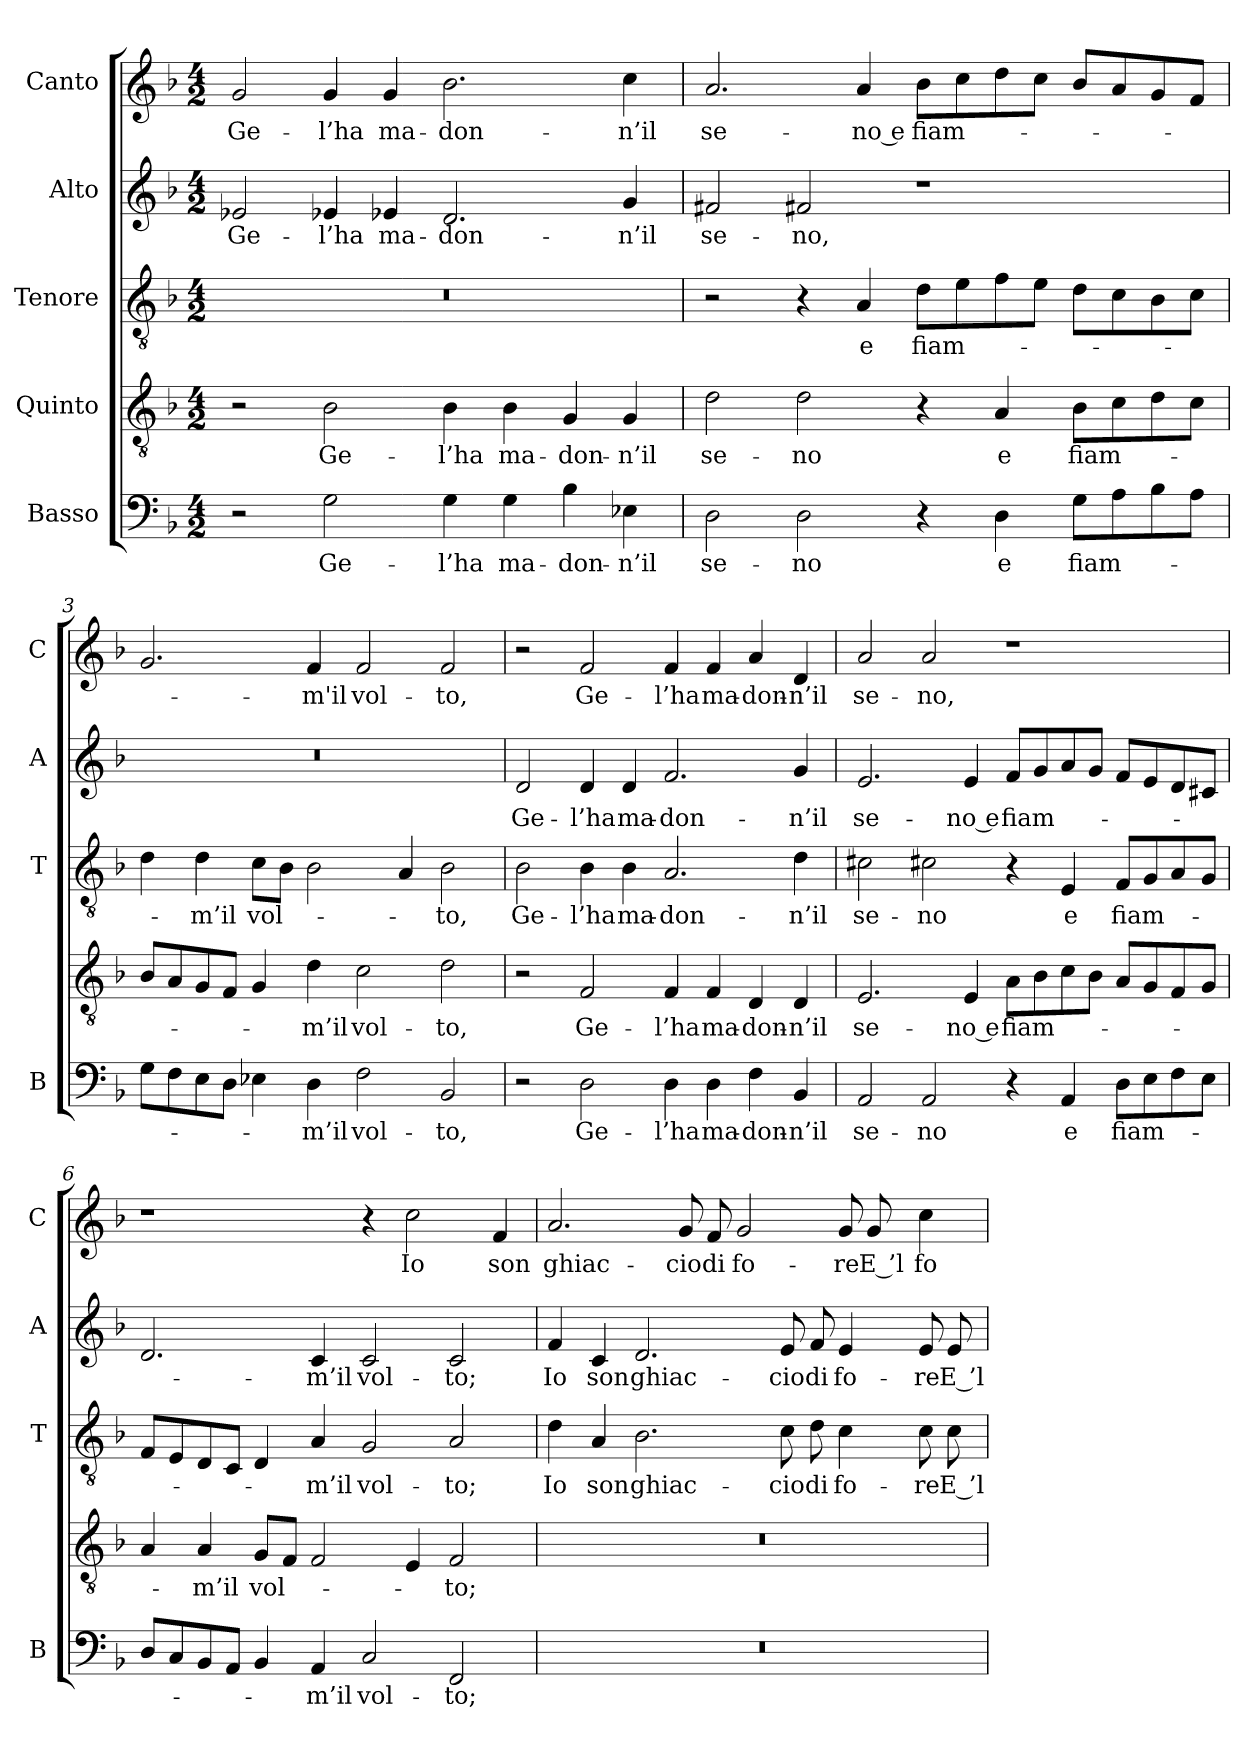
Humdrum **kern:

**kern	**text	**kern	**text	**kern	**text	**kern	**text	**kern	**text
*part5	*part5	*part4	*part4	*part3	*part3	*part2	*part2	*part1	*part1
*staff5	*staff5	*staff4	*staff4	*staff3	*staff3	*staff2	*staff2	*staff1	*staff1
*I"Basso	*	*I"Quinto	*	*I"Tenore	*	*I"Alto	*	*I"Canto	*
*I'B	*	*	*	*I'T	*	*I'A	*	*I'C	*
*clefF4	*	*clefGv2	*	*clefGv2	*	*clefG2	*	*clefG2	*
*k[b-]	*	*k[b-]	*	*k[b-]	*	*k[b-]	*	*k[b-]	*
*M4/2	*	*M4/2	*	*M4/2	*	*M4/2	*	*M4/2	*
=1	=1	=1	=1	=1	=1	=1	=1	=1	=1
2r	.	2r	.	0r	.	2e-X	Ge-	2g	Ge-
2G	Ge-	2B-	Ge-	.	.	4e-X	-l’ha	4g	-l’ha
.	.	.	.	.	.	4e-X	ma-	4g	ma-
4G	-l’ha	4B-	-l’ha	.	.	2.d	-don-	2.b-	-don-
4G	ma-	4B-	ma-	.	.	.	.	.	.
4B-	-don-	4G	-don-	.	.	.	.	.	.
4E-X	-n’il	4G	-n’il	.	.	4g	-n’il	4cc	-n’il
=2	=2	=2	=2	=2	=2	=2	=2	=2	=2
2D	se-	2d	se-	2r	.	2f#X	se-	2.a	se-
2D	-no	2d	-no	4r	.	2f#X	-no,	.	.
.	.	.	.	4A	e	.	.	4a	-no e
4r	.	4r	.	8dL	fiam-	1r	.	8b-L	fiam-
.	.	.	.	8e	.	.	.	8cc	.
4D	e	4A	e	8f	.	.	.	8dd	.
.	.	.	.	8eJ	.	.	.	8ccJ	.
8GL	fiam-	8B-L	fiam-	8dL	.	.	.	8b-L	.
8A	.	8c	.	8c	.	.	.	8a	.
8B-	.	8d	.	8B-	.	.	.	8g	.
8AJ	.	8cJ	.	8cJ	.	.	.	8fJ	.
=3	=3	=3	=3	=3	=3	=3	=3	=3	=3
8GL	.	8B-L	.	4d	.	0r	.	2.g	.
8F	.	8A	.	.	.	.	.	.	.
8E	.	8G	.	4d	-m’il	.	.	.	.
8DJ	.	8FJ	.	.	.	.	.	.	.
4E-X	.	4G	.	8cL	vol-	.	.	.	.
.	.	.	.	8B-J	.	.	.	.	.
4D	-m’il	4d	-m’il	2B-	.	.	.	4f	-m'il
2F	vol-	2c	vol-	.	.	.	.	2f	vol-
.	.	.	.	4A	.	.	.	.	.
2BB-	-to,	2d	-to,	2B-	-to,	.	.	2f	-to,
=4	=4	=4	=4	=4	=4	=4	=4	=4	=4
2r	.	2r	.	2B-	Ge-	2d	Ge-	2r	.
2D	Ge-	2F	Ge-	4B-	-l’ha	4d	-l’ha	2f	Ge-
.	.	.	.	4B-	ma-	4d	ma-	.	.
4D	-l’ha	4F	-l’ha	2.A	-don-	2.f	-don-	4f	-l’ha
4D	ma-	4F	ma-	.	.	.	.	4f	ma-
4F	-don-	4D	-don-	.	.	.	.	4a	-don-
4BB-	-n’il	4D	-n’il	4d	-n’il	4g	-n’il	4d	-n’il
=5	=5	=5	=5	=5	=5	=5	=5	=5	=5
2AA	se-	2.E	se-	2c#X	se-	2.e	se-	2a	se-
2AA	-no	.	.	2c#X	-no	.	.	2a	-no,
.	.	4E	-no e	.	.	4e	-no e	.	.
4r	.	8AL	fiam-	4r	.	8fL	fiam-	1r	.
.	.	8B-	.	.	.	8g	.	.	.
4AA	e	8c	.	4E	e	8a	.	.	.
.	.	8B-J	.	.	.	8gJ	.	.	.
8DL	fiam-	8AL	.	8FL	fiam-	8fL	.	.	.
8E	.	8G	.	8G	.	8e	.	.	.
8F	.	8F	.	8A	.	8d	.	.	.
8EJ	.	8GJ	.	8GJ	.	8c#XJ	.	.	.
=6	=6	=6	=6	=6	=6	=6	=6	=6	=6
8DL	.	4A	.	8FL	.	2.d	.	1r	.
8C	.	.	.	8E	.	.	.	.	.
8BB-	.	4A	-m’il	8D	.	.	.	.	.
8AAJ	.	.	.	8CJ	.	.	.	.	.
4BB-	.	8GL	vol-	4D	.	.	.	.	.
.	.	8FJ	.	.	.	.	.	.	.
4AA	-m’il	2F	.	4A	-m’il	4c	-m’il	.	.
2C	vol-	.	.	2G	vol-	2c	vol-	4r	.
.	.	4E	.	.	.	.	.	2cc	Io
2FF	-to;	2F	-to;	2A	-to;	2c	-to;	.	.
.	.	.	.	.	.	.	.	4f	son
=7	=7	=7	=7	=7	=7	=7	=7	=7	=7
0r	.	0r	.	4d	Io	4f	Io	2.a	ghiac-
.	.	.	.	4A	son	4c	son	.	.
.	.	.	.	2.B-	ghiac-	2.d	ghiac-	.	.
.	.	.	.	.	.	.	.	8g	-cio
.	.	.	.	.	.	.	.	8f	di
.	.	.	.	.	.	.	.	2g	fo-
.	.	.	.	8c	-cio	8e	-cio	.	.
.	.	.	.	8d	di	8f	di	.	.
.	.	.	.	4c	fo-	4e	fo-	8g	-re
.	.	.	.	.	.	.	.	8g	E ’l
.	.	.	.	8c	-re	8e	-re	4cc	fo-
.	.	.	.	8c	E ’l	8e	E ’l	.	.
=	=	=	=	=	=	=	=	=	=
*-	*-	*-	*-	*-	*-	*-	*-	*-	*-
